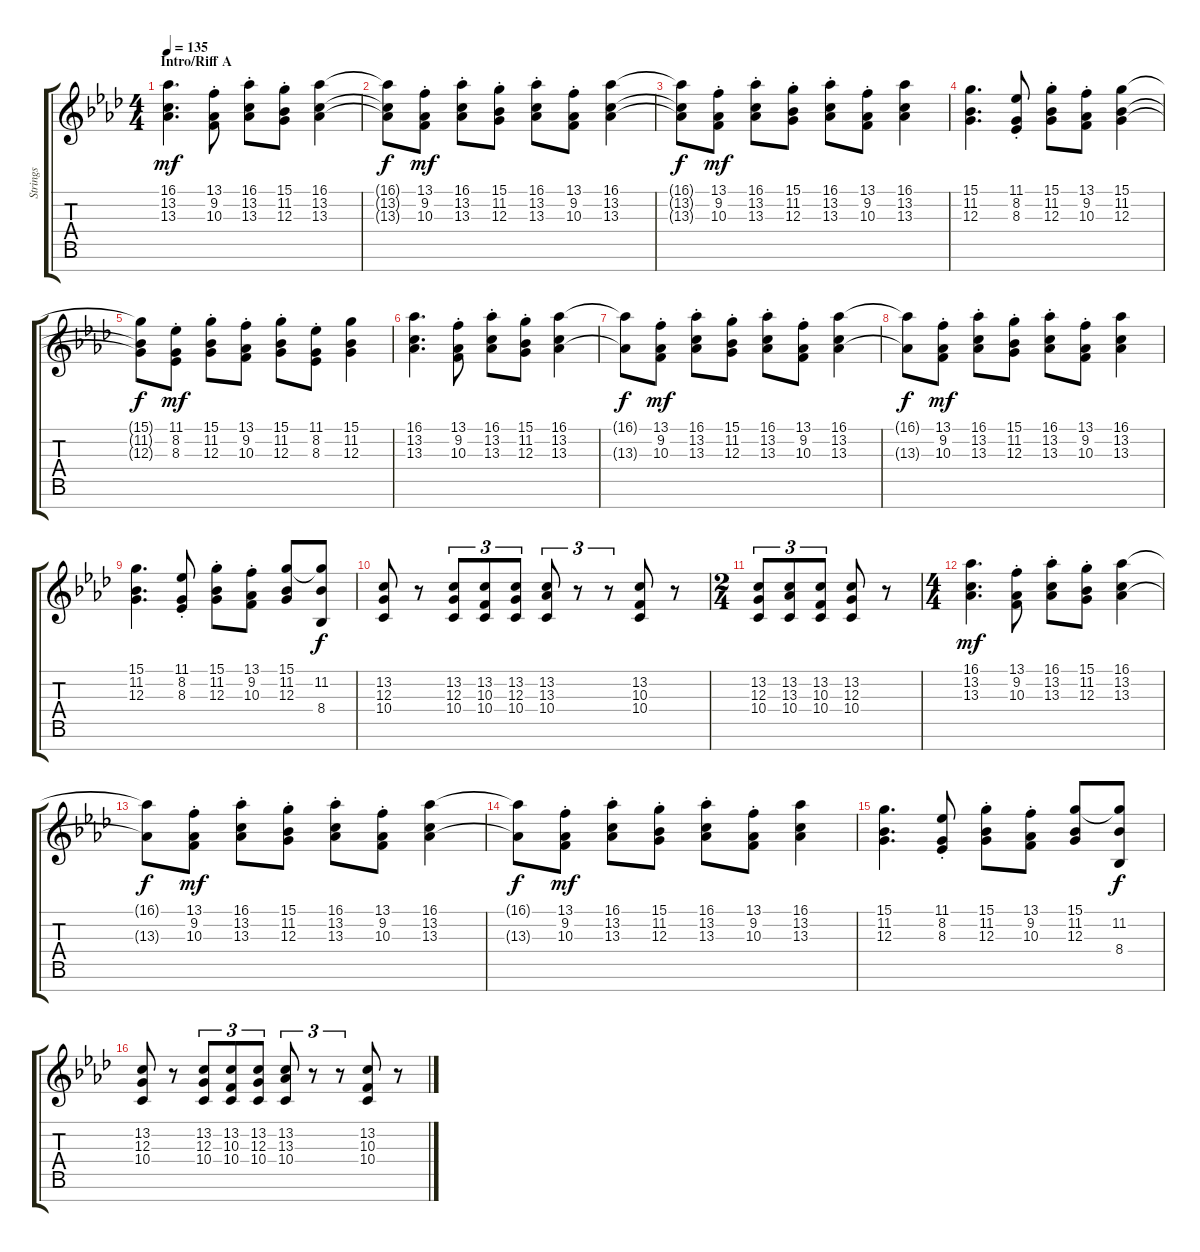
\track ("Strings" "Strings") {instrument stringensemble1}
\staff {score tabs}
\tuning (E4 B3 G3 D3 A2 E2 B1) {hide}
\ts (4 4)
\section ("" "Intro/Riff A")
\tempo 135
\clef g2
\ks fminor
(16.1 13.2 13.3).4{d dy mf instrument stringensemble1} (13.1{st} 9.2{st} 10.3{st}).8 (16.1{st} 13.2{st} 13.3{st}).8 (15.1{st} 11.2{st} 12.3{st}).8 (16.1 13.2 13.3).4 |
(16.1{t} 13.2{t} 13.3{t}).8{dy f} (13.1{st} 9.2{st} 10.3{st}).8{dy mf} (16.1{st} 13.2{st} 13.3{st}).8 (15.1{st} 11.2{st} 12.3{st}).8 (16.1{st} 13.2{st} 13.3{st}).8 (13.1{st} 9.2{st} 10.3{st}).8 (16.1 13.2 13.3).4 |
(16.1{t} 13.2{t} 13.3{t}).8{dy f} (13.1{st} 9.2{st} 10.3{st}).8{dy mf} (16.1{st} 13.2{st} 13.3{st}).8 (15.1{st} 11.2{st} 12.3{st}).8 (16.1{st} 13.2{st} 13.3{st}).8 (13.1{st} 9.2{st} 10.3{st}).8 (16.1 13.2 13.3).4 |
(15.1 11.2 12.3).4{d} (11.1{st} 8.2{st} 8.3{st}).8 (15.1{st} 11.2{st} 12.3{st}).8 (13.1{st} 9.2{st} 10.3{st}).8 (15.1 11.2 12.3).4 |
(15.1{t} 11.2{t} 12.3{t}).8{dy f} (11.1{st} 8.2{st} 8.3).8{dy mf} (15.1{st} 11.2{st} 12.3).8 (13.1{st} 9.2{st} 10.3).8 (15.1{st} 11.2{st} 12.3).8 (11.1{st} 8.2{st} 8.3).8 (15.1 11.2 12.3).4 |
(16.1 13.2 13.3).4{d} (13.1{st} 9.2{st} 10.3{st}).8 (16.1{st} 13.2{st} 13.3{st}).8 (15.1{st} 11.2{st} 12.3{st}).8 (16.1 13.2 13.3).4 |
(16.1{t} 13.3{t}).8{dy f} (13.1{st} 9.2{st} 10.3{st}).8{dy mf} (16.1{st} 13.2{st} 13.3{st}).8 (15.1{st} 11.2{st} 12.3{st}).8 (16.1{st} 13.2{st} 13.3{st}).8 (13.1{st} 9.2{st} 10.3{st}).8 (16.1 13.2 13.3).4 |
(16.1{t} 13.3{t}).8{dy f} (13.1{st} 9.2{st} 10.3{st}).8{dy mf} (16.1{st} 13.2{st} 13.3{st}).8 (15.1{st} 11.2{st} 12.3{st}).8 (16.1{st} 13.2{st} 13.3{st}).8 (13.1{st} 9.2{st} 10.3{st}).8 (16.1 13.2 13.3).4 |
(15.1 11.2 12.3).4{d} (11.1{st} 8.2{st} 8.3).8 (15.1{st} 11.2{st} 12.3).8 (13.1{st} 9.2{st} 10.3).8 (15.1 11.2 12.3).8 (15.1{t} 11.2 8.4).8{dy f} |
(13.2 12.3 10.4).8 r.8 (13.2 12.3 10.4).8{tu (3 2)} (13.2 10.3 10.4).8{tu (3 2)} (13.2 12.3 10.4).8{tu (3 2)} (13.2 13.3 10.4).8{tu (3 2)} r.8{tu (3 2)} r.8{tu (3 2)} (13.2 10.3 10.4).8 r.8 |
\ts (2 4)
(13.2 12.3 10.4).8{tu (3 2)} (13.2 13.3 10.4).8{tu (3 2)} (13.2 10.3 10.4).8{tu (3 2)} (13.2 12.3 10.4).8 r.8 |
\ts (4 4)
(16.1 13.2 13.3).4{d dy mf} (13.1{st} 9.2{st} 10.3{st}).8 (16.1{st} 13.2{st} 13.3{st}).8 (15.1{st} 11.2{st} 12.3{st}).8 (16.1 13.2 13.3).4 |
(16.1{t} 13.3{t}).8{dy f} (13.1{st} 9.2{st} 10.3{st}).8{dy mf} (16.1{st} 13.2{st} 13.3{st}).8 (15.1{st} 11.2{st} 12.3{st}).8 (16.1{st} 13.2{st} 13.3{st}).8 (13.1{st} 9.2{st} 10.3{st}).8 (16.1 13.2 13.3).4 |
(16.1{t} 13.3{t}).8{dy f} (13.1{st} 9.2{st} 10.3{st}).8{dy mf} (16.1{st} 13.2{st} 13.3{st}).8 (15.1{st} 11.2{st} 12.3{st}).8 (16.1{st} 13.2{st} 13.3{st}).8 (13.1{st} 9.2{st} 10.3{st}).8 (16.1 13.2 13.3).4 |
(15.1 11.2 12.3).4{d} (11.1{st} 8.2{st} 8.3).8 (15.1{st} 11.2{st} 12.3).8 (13.1{st} 9.2{st} 10.3).8 (15.1 11.2 12.3).8 (15.1{t} 11.2 8.4).8{dy f} |
(13.2 12.3 10.4).8 r.8 (13.2 12.3 10.4).8{tu (3 2)} (13.2 10.3 10.4).8{tu (3 2)} (13.2 12.3 10.4).8{tu (3 2)} (13.2 13.3 10.4).8{tu (3 2)} r.8{tu (3 2)} r.8{tu (3 2)} (13.2 10.3 10.4).8 r.8
